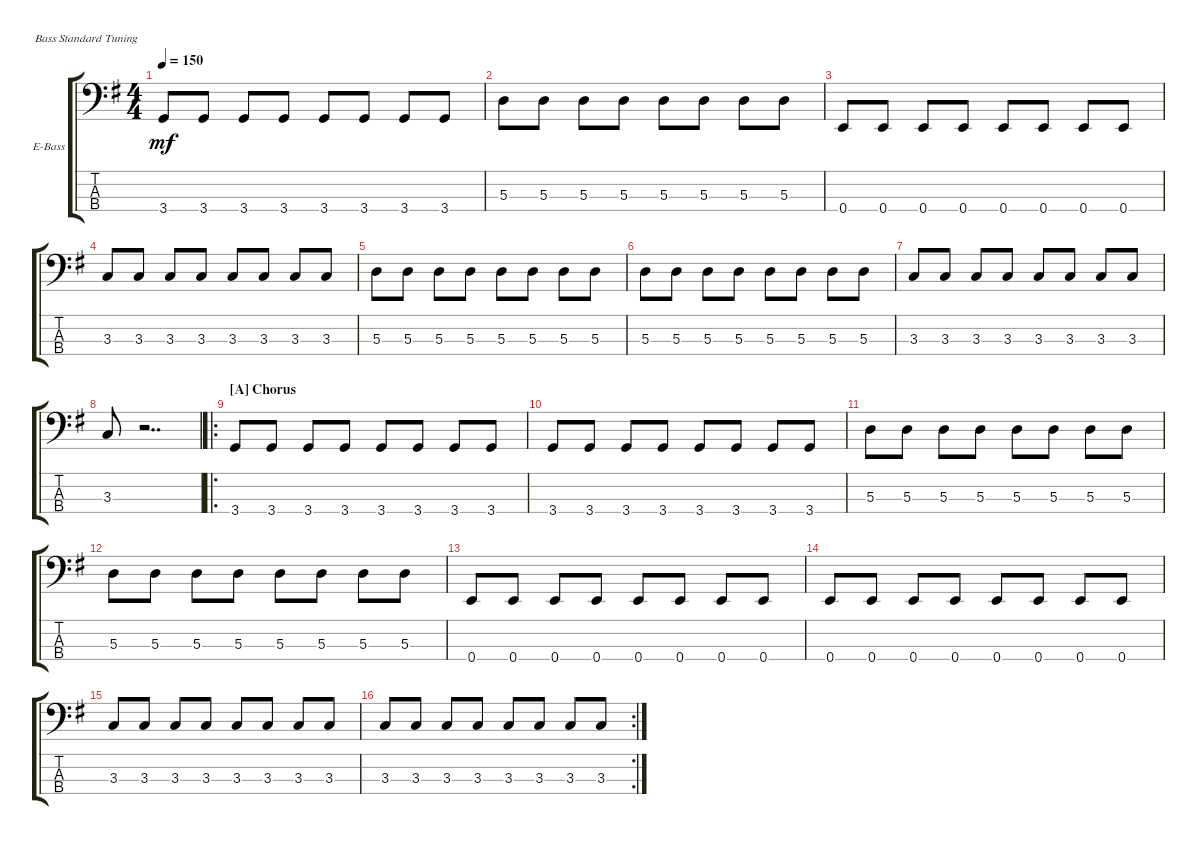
\defaultSystemsLayout 4
\bracketExtendMode groupsimilarinstruments
\firstSystemTrackNameOrientation horizontal
\otherSystemsTrackNameOrientation horizontal
\track ("Electric Bass" "E-Bass") {instrument electricbassfinger}
\staff {score tabs}
\tuning (G2 D2 A1 E1)
\ts (4 4)
\tempo 150
\clef f4
\ks g
3.4.8{dy mf} 3.4.8 3.4.8 3.4.8 3.4.8 3.4.8 3.4.8 3.4.8 |
5.3.8 5.3.8 5.3.8 5.3.8 5.3.8 5.3.8 5.3.8 5.3.8 |
0.4.8 0.4.8 0.4.8 0.4.8 0.4.8 0.4.8 0.4.8 0.4.8 |
3.3.8 3.3.8 3.3.8 3.3.8 3.3.8 3.3.8 3.3.8 3.3.8 |
5.3.8 5.3.8 5.3.8 5.3.8 5.3.8 5.3.8 5.3.8 5.3.8 |
5.3.8 5.3.8 5.3.8 5.3.8 5.3.8 5.3.8 5.3.8 5.3.8 |
3.3.8 3.3.8 3.3.8 3.3.8 3.3.8 3.3.8 3.3.8 3.3.8 |
3.3.8 r.2{dd} |
\ro
\section ("A" "Chorus")
3.4.8 3.4.8 3.4.8 3.4.8 3.4.8 3.4.8 3.4.8 3.4.8 |
3.4.8 3.4.8 3.4.8 3.4.8 3.4.8 3.4.8 3.4.8 3.4.8 |
5.3.8 5.3.8 5.3.8 5.3.8 5.3.8 5.3.8 5.3.8 5.3.8 |
5.3.8 5.3.8 5.3.8 5.3.8 5.3.8 5.3.8 5.3.8 5.3.8 |
0.4.8 0.4.8 0.4.8 0.4.8 0.4.8 0.4.8 0.4.8 0.4.8 |
0.4.8 0.4.8 0.4.8 0.4.8 0.4.8 0.4.8 0.4.8 0.4.8 |
3.3.8 3.3.8 3.3.8 3.3.8 3.3.8 3.3.8 3.3.8 3.3.8 |
\rc 2
3.3.8 3.3.8 3.3.8 3.3.8 3.3.8 3.3.8 3.3.8 3.3.8
